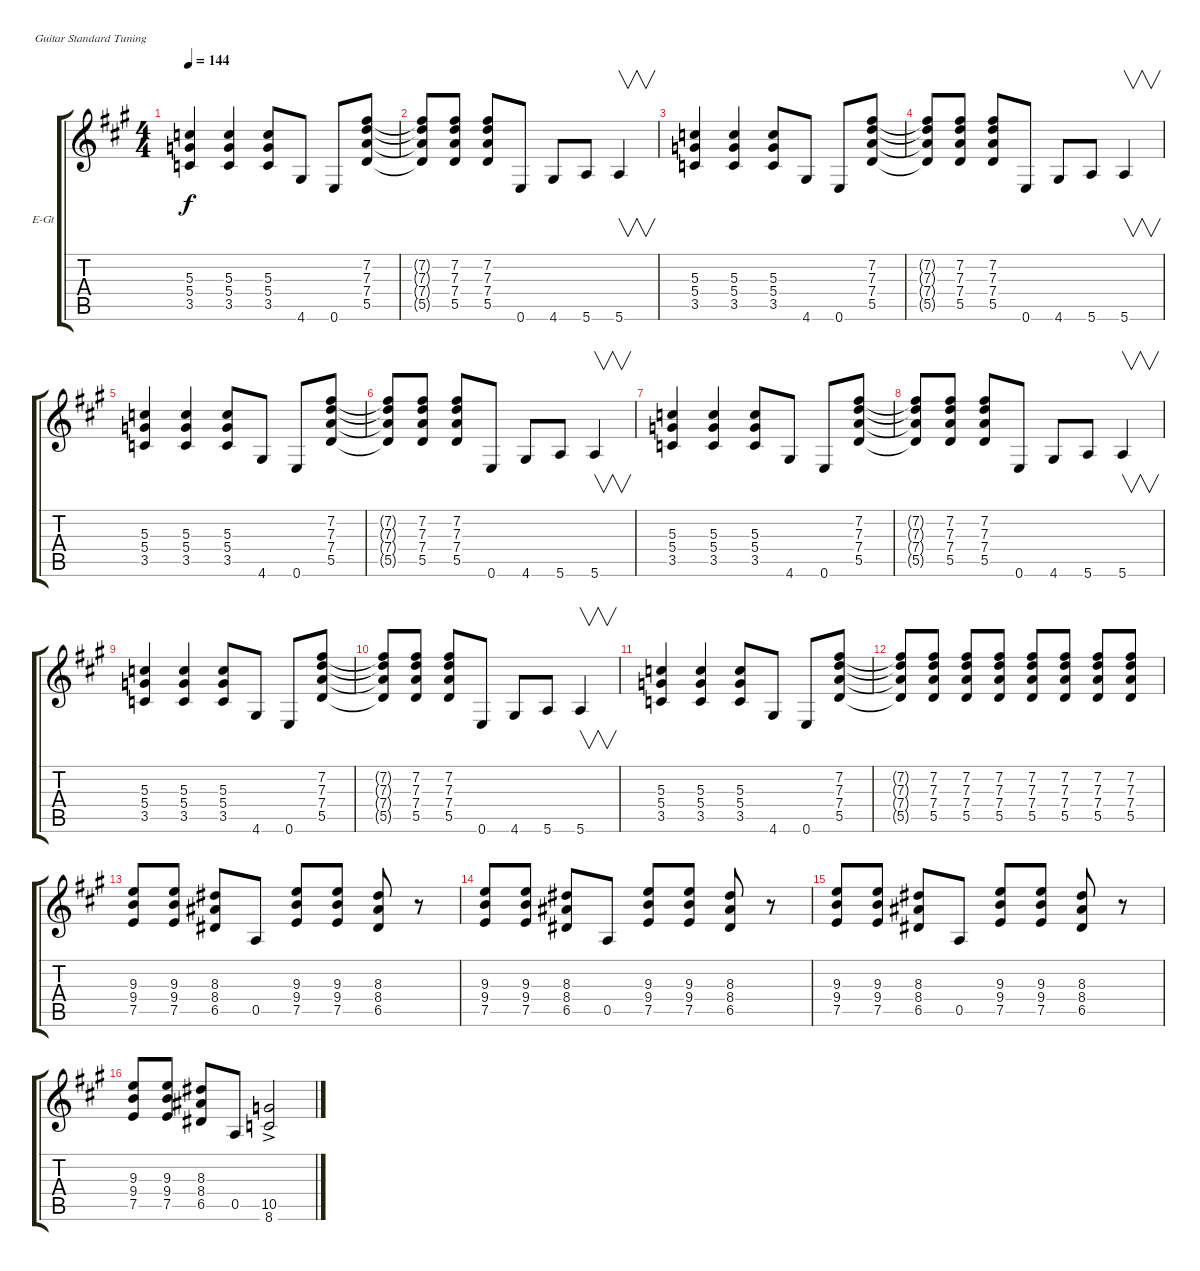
\defaultSystemsLayout 4
\bracketExtendMode groupsimilarinstruments
\firstSystemTrackNameOrientation horizontal
\otherSystemsTrackNameOrientation horizontal
\track ("Electric Guitar" "E-Gt") {instrument distortionguitar}
\staff {score tabs}
\tuning (E4 B3 G3 D3 A2 E2)
\ts (4 4)
\tempo 144
\clef g2
\scale
1.07062
\ks a
(3.5 5.4 5.3).4{dy f} (3.5 5.4 5.3).4 (3.5 5.4 5.3).8 4.6.8 0.6.8 (5.5 7.4 7.3 7.2).8 |
\scale
0.929382 (5.5{t} 7.4{t} 7.3{t} 7.2{t}).8 (5.5 7.4 7.3 7.2).8 (5.5 7.4 7.3 7.2).8 0.6.8 4.6.8 5.6.8 5.6.4{v} |
\scale
1.07062 (3.5 5.4 5.3).4 (3.5 5.4 5.3).4 (3.5 5.4 5.3).8 4.6.8 0.6.8 (5.5 7.4 7.3 7.2).8 |
\scale
0.929382 (5.5{t} 7.4{t} 7.3{t} 7.2{t}).8 (5.5 7.4 7.3 7.2).8 (5.5 7.4 7.3 7.2).8 0.6.8 4.6.8 5.6.8 5.6.4{v} |
\scale
1.07062 (3.5 5.4 5.3).4 (3.5 5.4 5.3).4 (3.5 5.4 5.3).8 4.6.8 0.6.8 (5.5 7.4 7.3 7.2).8 |
\scale
0.929382 (5.5{t} 7.4{t} 7.3{t} 7.2{t}).8 (5.5 7.4 7.3 7.2).8 (5.5 7.4 7.3 7.2).8 0.6.8 4.6.8 5.6.8 5.6.4{v} |
\scale
1.07062 (3.5 5.4 5.3).4 (3.5 5.4 5.3).4 (3.5 5.4 5.3).8 4.6.8 0.6.8 (5.5 7.4 7.3 7.2).8 |
\scale
0.929382 (5.5{t} 7.4{t} 7.3{t} 7.2{t}).8 (5.5 7.4 7.3 7.2).8 (5.5 7.4 7.3 7.2).8 0.6.8 4.6.8 5.6.8 5.6.4{v} |
\scale
1.07062 (3.5 5.4 5.3).4 (3.5 5.4 5.3).4 (3.5 5.4 5.3).8 4.6.8 0.6.8 (5.5 7.4 7.3 7.2).8 |
\scale
0.929382 (5.5{t} 7.4{t} 7.3{t} 7.2{t}).8 (5.5 7.4 7.3 7.2).8 (5.5 7.4 7.3 7.2).8 0.6.8 4.6.8 5.6.8 5.6.4{v} |
\scale
1.07062 (3.5 5.4 5.3).4 (3.5 5.4 5.3).4 (3.5 5.4 5.3).8 4.6.8 0.6.8 (5.5 7.4 7.3 7.2).8 |
\scale
0.929382 (5.5{t} 7.4{t} 7.3{t} 7.2{t}).8 (5.5 7.4 7.3 7.2).8 (5.5 7.4 7.3 7.2).8 (5.5 7.4 7.3 7.2).8 (5.5 7.4 7.3 7.2).8 (5.5 7.4 7.3 7.2).8 (5.5 7.4 7.3 7.2).8 (5.5 7.4 7.3 7.2).8 |
\scale
1.07062 (7.5 9.4 9.3).8 (7.5 9.4 9.3).8 (6.5 8.4 8.3).8 0.5.8 (7.5 9.4 9.3).8 (7.5 9.4 9.3).8 (6.5 8.4 8.3).8 r.8 |
\scale
0.929382 (7.5 9.4 9.3).8 (7.5 9.4 9.3).8 (6.5 8.4 8.3).8 0.5.8 (7.5 9.4 9.3).8 (7.5 9.4 9.3).8 (6.5 8.4 8.3).8 r.8 |
\scale
1.07062 (7.5 9.4 9.3).8 (7.5 9.4 9.3).8 (6.5 8.4 8.3).8 0.5.8 (7.5 9.4 9.3).8 (7.5 9.4 9.3).8 (6.5 8.4 8.3).8 r.8 |
\scale
0.929382 (7.5 9.4 9.3).8 (7.5 9.4 9.3).8 (6.5 8.4 8.3).8 0.5.8 (8.6{ss} 10.5{ss ac}).2
